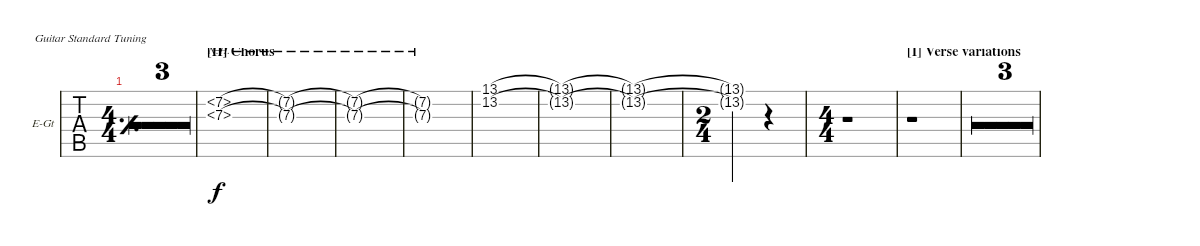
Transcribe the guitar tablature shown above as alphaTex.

\defaultSystemsLayout 4
\bracketExtendMode groupsimilarinstruments
\firstSystemTrackNameOrientation horizontal
\otherSystemsTrackNameOrientation horizontal
\defaultBarNumberDisplay FirstOfSystem
\track ("Lead" "E-Gt") {multiBarRest instrument distortionguitar}
\staff {tabs}
\tuning (E4 B3 G3 D3 A2 E2)
\ts (4 4)
\tempo 136
\clef g2
\simile simple
\ks c
|
|
r.1 |
\section ("H" "Chorus")
(7.3{nh} 7.2{nh}).1 |
(7.3{nh t} 7.2{nh t}).1 |
(7.2{nh t} 7.3{nh t}).1 |
(7.3{nh t} 7.2{nh t}).1 |
(13.2 13.1).1 |
(13.2{t} 13.1{t}).1 |
(13.1{t} 13.2{t}).1 |
\ts (2 4)
(13.2{t} 13.1{t}).4 r.4 |
\ts (4 4)
r.1 |
\section ("I" "Verse variations")
r.1 |
r.1 |
r.1 |
r.1
